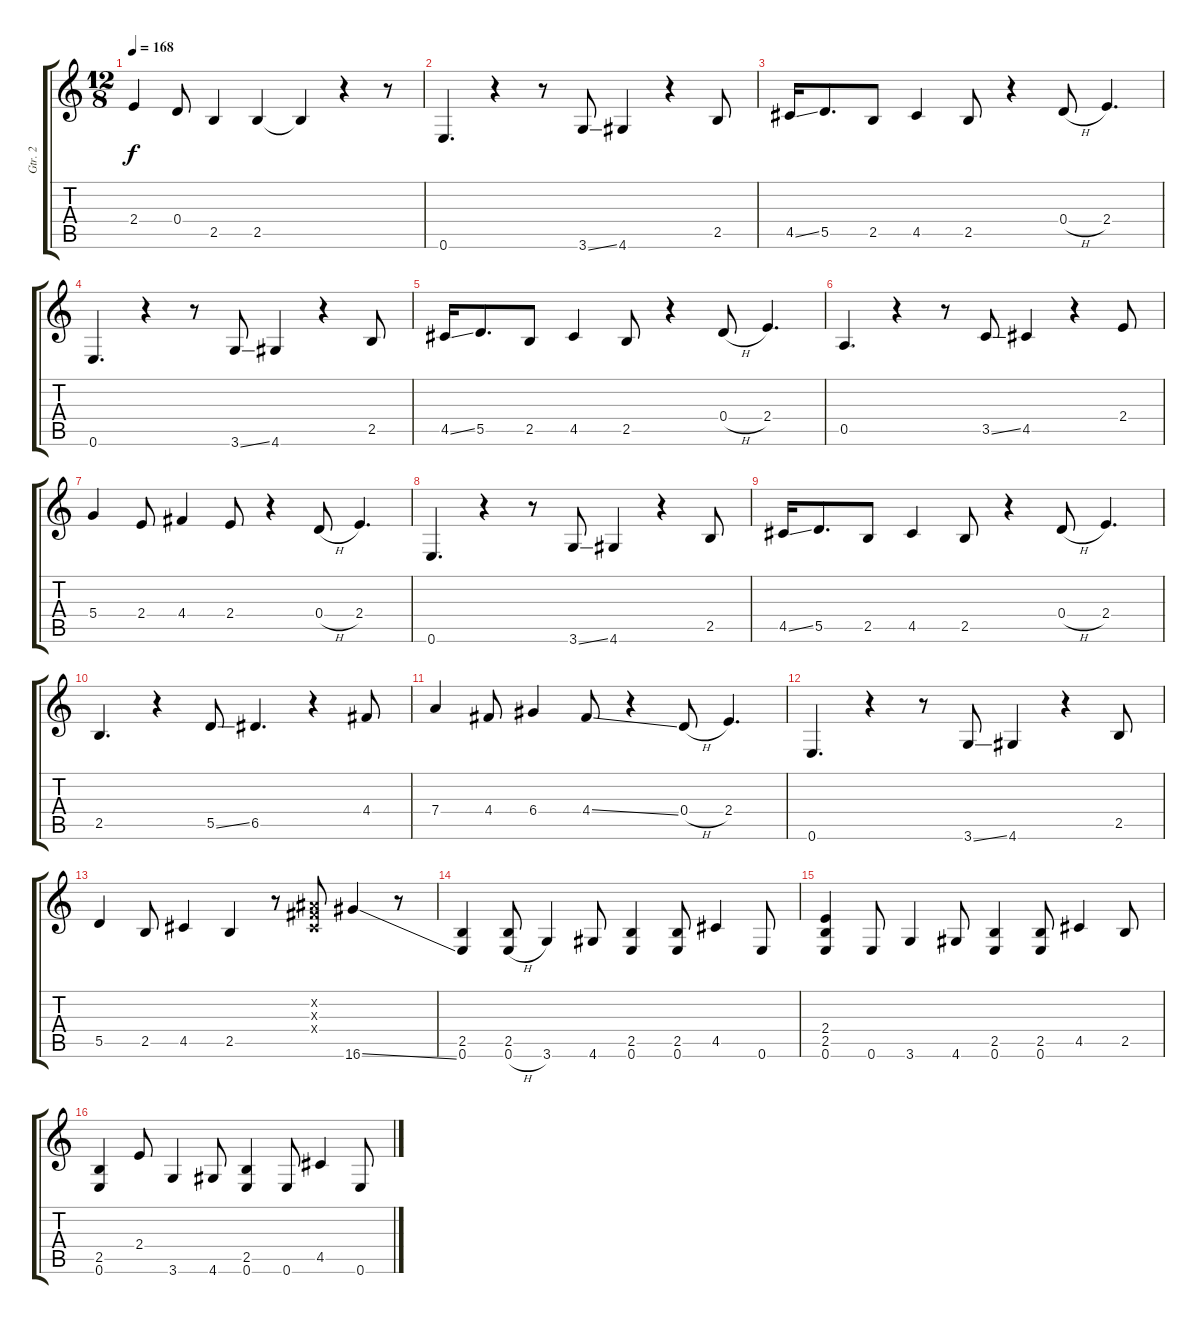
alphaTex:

\track ("Gtr. 2" "Gtr. 2") {instrument overdrivenguitar}
\staff {score tabs}
\tuning (E4 B3 G3 D3 A2 E2) {hide}
\ts (12 8)
\tempo 168
\clef g2
\ks c
2.4.4{dy f} 0.4.8 2.5.4 2.5.4 2.5{t}.4 r.4 r.8 |
0.6.4{d} r.4 r.8 3.6{ss}.8 4.6.4 r.4 2.5.8 |
4.5{ss}.16 5.5.8{d} 2.5.8 4.5.4 2.5.8 r.4 0.4{h}.8 2.4.4{d} |
0.6.4{d} r.4 r.8 3.6{ss}.8 4.6.4 r.4 2.5.8 |
4.5{ss}.16 5.5.8{d} 2.5.8 4.5.4 2.5.8 r.4 0.4{h}.8 2.4.4{d} |
0.5.4{d} r.4 r.8 3.5{ss}.8 4.5.4 r.4 2.4.8 |
5.4.4 2.4.8 4.4.4 2.4.8 r.4 0.4{h}.8 2.4.4{d} |
0.6.4{d} r.4 r.8 3.6{ss}.8 4.6.4 r.4 2.5.8 |
4.5{ss}.16 5.5.8{d} 2.5.8 4.5.4 2.5.8 r.4 0.4{h}.8 2.4.4{d} |
2.5.4{d} r.4 5.5{ss}.8 6.5.4{d} r.4 4.4.8 |
7.4.4 4.4.8 6.4.4 4.4{ss}.8 r.4 0.4{h}.8 2.4.4{d} |
0.6.4{d} r.4 r.8 3.6{ss}.8 4.6.4 r.4 2.5.8 |
5.5.4 2.5.8 4.5.4 2.5.4 r.8 (-1.2{x} -1.3{x} -1.4{x}).8 16.6{ss}.4 r.8 |
(2.5 0.6).4 (2.5 0.6{h}).8 3.6.4 4.6.8 (2.5 0.6).4 (2.5 0.6).8 4.5.4 0.6.8 |
(2.4 2.5 0.6).4 0.6.8 3.6.4 4.6.8 (2.5 0.6).4 (2.5 0.6).8 4.5.4 2.5.8 |
(2.5 0.6).4 2.4.8 3.6.4 4.6.8 (2.5 0.6).4 0.6.8 4.5.4 0.6.8
